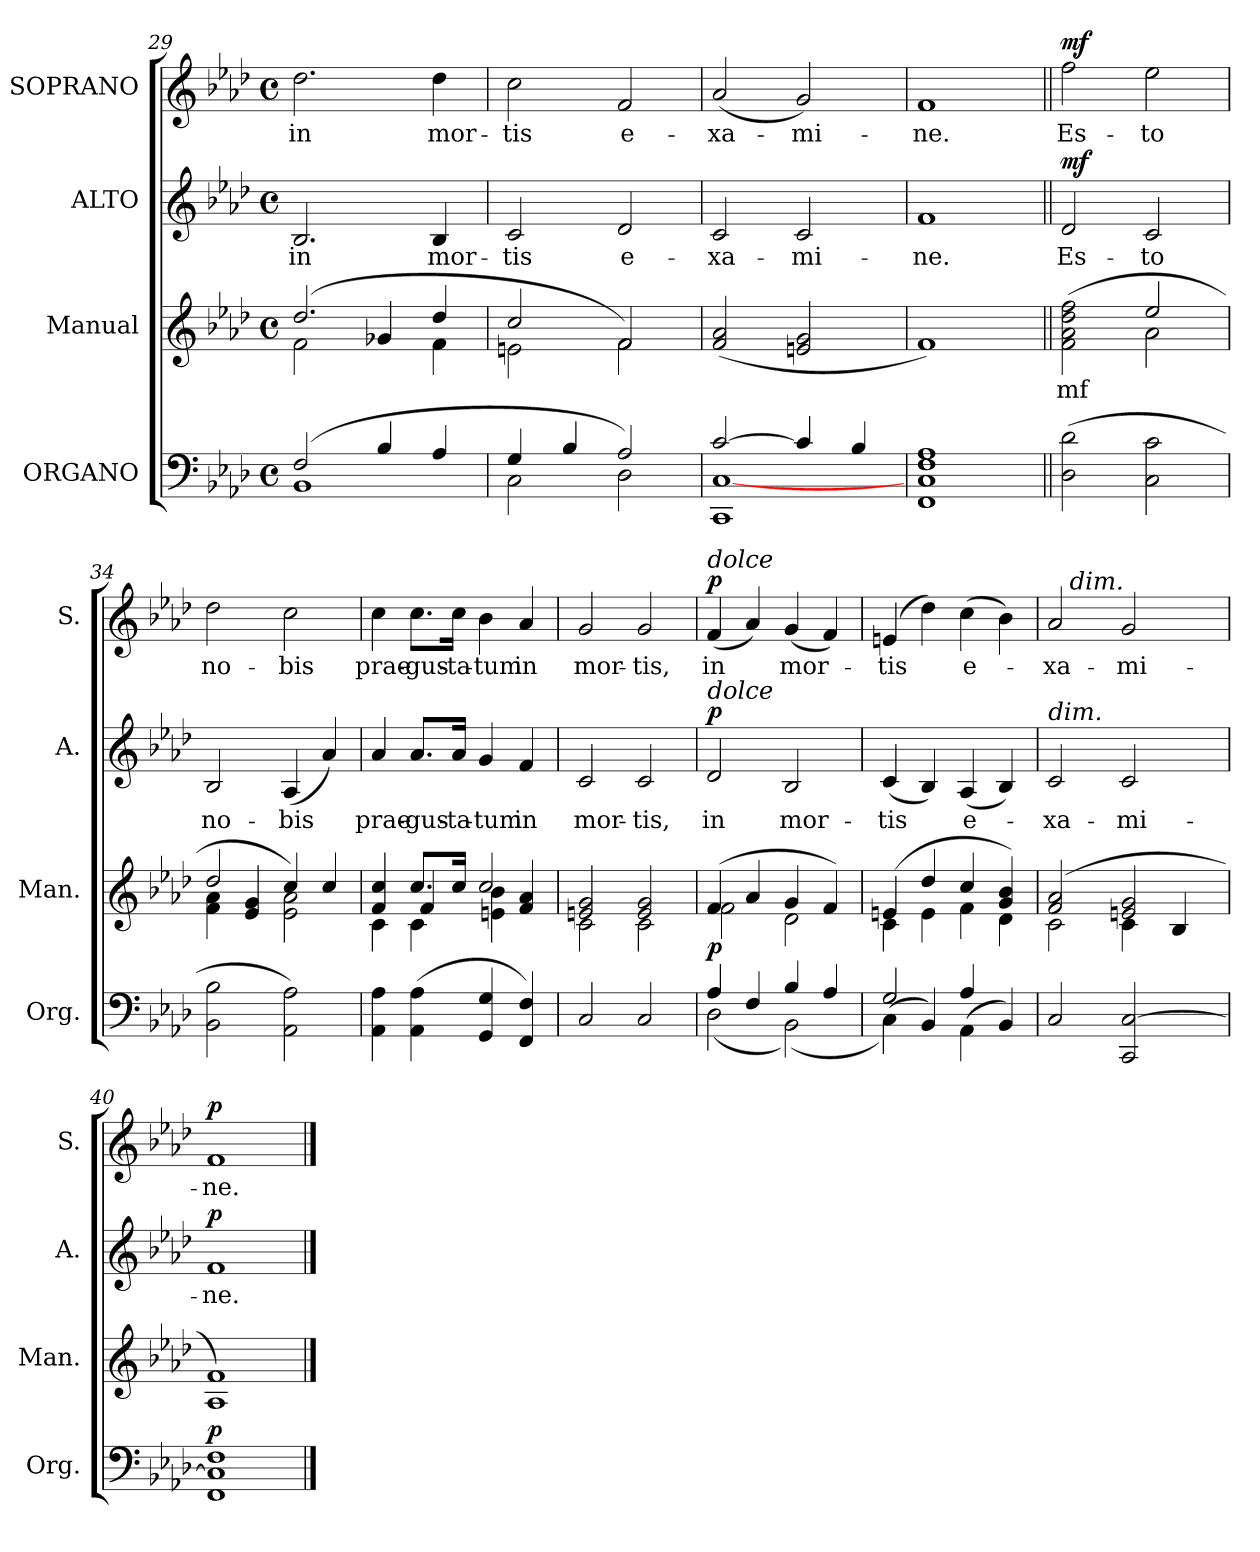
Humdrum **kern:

**kern	**dynam	**kern	**text	**kern	**text	**dynam	**kern	**text	**dynam
*part4	*part4	*part3	*part3	*part2	*part2	*part2	*part1	*part1	*part1
*staff4	*staff4	*staff3	*staff3	*staff2	*staff2	*staff2	*staff1	*staff1	*staff1
*I"ORGANO	*	*I"Manual	*	*I"ALTO	*	*	*I"SOPRANO	*	*
*I'Org.	*	*I'Man.	*	*I'A.	*	*	*I'S.	*	*
*clefF4	*	*clefG2	*	*clefG2	*	*	*clefG2	*	*
*k[b-e-a-d-]	*	*k[b-e-a-d-]	*	*k[b-e-a-d-]	*	*	*k[b-e-a-d-]	*	*
*A-:	*	*A-:	*	*A-:	*	*	*A-:	*	*
*M4/4	*	*M4/4	*	*M4/4	*	*	*M4/4	*	*
*met(c)	*	*met(c)	*	*met(c)	*	*	*met(c)	*	*
=29	=29	=29	=29	=29	=29	=29	=29	=29	=29
*^	*	*^	*	*	*	*	*	*	*
!	!	!	!	!	!	!	!LO:LY:b	!	!	!LO:LY:b	!
(2F/	1BB-	.	(2.dd-/	2f\	.	2.B-/	in	.	2.dd-\	in	.
4B-/	.	.	.	4g-X/	.	.	.	.	.	.	.
!	!	!	!	!	!	!	!LO:LY:b	!	!	!LO:LY:b	!
4A-/	.	.	4dd-/	4f\	.	4B-/	mor-	.	4dd-\	mor-	.
=30	=30	=30	=30	=30	=30	=30	=30	=30	=30	=30	=30
!	!	!	!	!	!	!	!LO:LY:b	!	!	!LO:LY:b	!
4G/	2C\	.	2cc/	2en\	.	2c/	-tis	.	2cc\	-tis	.
4B-/	.	.	.	.	.	.	.	.	.	.	.
!	!	!	!	!	!	!	!LO:LY:b	!	!	!LO:LY:b	!
2A-/)	2D-\	.	2f/)	2f\	.	2d-/	e-	.	2f/	e-	.
=31	=31	=31	=31	=31	=31	=31	=31	=31	=31	=31	=31
!	!	!	!	!	!	!	!LO:LY:b	!	!	!LO:LY:b	!
*	*	*	*v	*v	*	*	*	*	*	*	*
[>2c/	1CC [>1C	.	(<2f/ 2a-/	.	2c/	-xa-	.	(<2a-/	-xa-	.
!	!	!	!	!	!	!LO:LY:b	!	!	!LO:LY:b	!
4c/]	.	.	2en/ 2g/	.	2c/	-mi-	.	2g/)	-mi-	.
4B-/	.	.	.	.	.	.	.	.	.	.
*v	*v	*	*	*	*	*	*	*	*	*
=32	=32	=32	=32	=32	=32	=32	=32	=32	=32
!	!	!	!	!	!LO:LY:b	!	!	!LO:LY:b	!
1FF 1C 1F 1A-	.	1f)	.	1f	-ne.	.	1f	-ne.	.
!!LO:LB:g=z
=33||	=33||	=33||	=33||	=33||	=33||	=33||	=33||	=33||	=33||
!	!	!	!LO:LY:b	!	!LO:LY:b	!LO:DY:a	!	!LO:LY:b	!LO:DY:a
*	*	*^	*	*	*	*	*	*	*
(>2D-\ 2d-\	.	(>2f\ 2a-\ 2dd-\ 2ff\	2ryy	mf	2d-/	Es-	mf	2ff\	Es-	mf
!	!	!	!	!	!	!LO:LY:b	!	!	!LO:LY:b	!
2C\ 2c\	.	2ee-/	2a-\	.	2c/	-to	.	2ee-\	-to	.
=34	=34	=34	=34	=34	=34	=34	=34	=34	=34	=34
!	!	!	!	!	!	!LO:LY:b	!	!	!LO:LY:b	!
2BB-\ 2B-\	.	2dd-/	4f\ 4a-\	.	2B-/	no-	.	2dd-\	no-	.
.	.	.	4e-/ 4g/	.	.	.	.	.	.	.
!	!	!	!	!	!	!LO:LY:b	!	!	!LO:LY:b	!
2AA-\ 2A-\)	.	4cc/)	2e-\ 2a-\	.	(<4A-/	-bis	.	2cc\	-bis	.
.	.	4cc/	.	.	4a-/)	.	.	.	.	.
=35	=35	=35	=35	=35	=35	=35	=35	=35	=35	=35
*	*	*	*^	*	*	*	*	*	*	*
!	!	!	!	!	!	!	!LO:LY:b	!	!	!LO:LY:b	!
4AA-\ 4A-\	.	4f/ 4cc/	4c\	4ryy	.	4a-/	prae-	.	4cc\	prae-	.
!	!	!	!	!	!	!	!LO:LY:b	!	!	!LO:LY:b	!
(>4AA-\ 4A-\	.	8.cc/L	4c\	4f/	.	8.a-/L	-gus-	.	8.cc\L	-gus-	.
!	!	!	!	!	!	!	!LO:LY:b	!	!	!LO:LY:b	!
.	.	16cc/Jk	.	.	.	16a-/Jk	-ta-	.	16cc\Jk	-ta-	.
!	!	!	!	!	!	!	!LO:LY:b	!	!	!LO:LY:b	!
4GG/ 4G/	.	2cc/	4en\ 4b-\	2ryy	.	4g/	-tum	.	4b-\	-tum	.
!	!	!	!	!	!	!	!LO:LY:b	!	!	!LO:LY:b	!
4FF/ 4F/)	.	.	4f/ 4a-/	.	.	4f/	in	.	4a-/	in	.
*	*	*	*v	*v	*	*	*	*	*	*	*
=36	=36	=36	=36	=36	=36	=36	=36	=36	=36	=36
!	!	!	!	!	!	!LO:LY:b	!	!	!LO:LY:b	!
2C/	.	2en/ 2g/	2c\	.	2c/	mor-	.	2g/	mor-	.
!	!	!	!	!	!	!LO:LY:b	!	!	!LO:LY:b	!
2C/	.	2e/ 2g/	2c\	.	2c/	-tis,	.	2g/	-tis,	.
!!LO:PB:g=z
=37	=37	=37	=37	=37	=37	=37	=37	=37	=37	=37
*^	*	*	*	*	*	*	*	*	*	*
!	!	!	!	!	!	!	!	!	!LO:TX:a:i:t=dolce	!	!
!	!	!	!	!	!	!LO:TX:a:i:t=dolce	!	!	!	!	!
!	!	!LO:DY:a	!	!	!	!	!LO:LY:b	!LO:DY:a	!	!LO:LY:b	!LO:DY:a
4A-/	(<2D-\	p	(4f/	2f\	.	2d-/	in	p	(<4f/	in	p
4F/	.	.	4a-/	.	.	.	.	.	4a-/)	.	.
!	!	!	!	!	!	!	!LO:LY:b	!	!	!LO:LY:b	!
4B-/	(<2BB-\)	.	4g/	2d-\	.	2B-/	mor-	.	(<4g/	mor-	.
4A-/	.	.	4f/)	.	.	.	.	.	4f/)	.	.
=38	=38	=38	=38	=38	=38	=38	=38	=38	=38	=38	=38
!	!	!	!	!	!	!	!LO:LY:b	!	!	!LO:LY:b	!
2G/	(<4C\)	.	(4en/	4c\	.	(<4c/	-tis	.	(<4en/	-tis	.
.	4BB-/)	.	4dd-/	4e\	.	4B-/)	.	.	4dd-\)	.	.
!	!	!	!	!	!	!	!LO:LY:b	!	!	!LO:LY:b	!
4A-/	(<4AA-\	.	4cc/	4f\	.	(<4A-/	e-	.	(>4cc\	e-	.
4ryy	4BB-/)	.	4g/ 4b-/)	4d-\	.	4B-/)	.	.	4b-\)	.	.
=39	=39	=39	=39	=39	=39	=39	=39	=39	=39	=39	=39
!	!	!	!	!	!	!LO:TX:a:i:t=dim.	!	!	!	!	!
!LO:TX:a:i:t=dim.	!	!	!	!	!	!	!	!	!	!	!
!	!	!	!	!	!	!	!LO:LY:b	!	!	!LO:LY:b	!
*v	*v	*	*	*	*	*	*	*	*^	*	*
2C/	.	(2f/ 2a-/	2c\	.	2c/	-xa-	.	2a-/	16.ryy	-xa-	.
!	!	!	!	!	!	!	!	!	!LO:TX:a:i:t=dim.	!	!
.	.	.	.	.	.	.	.	.	2ryy	.	.
!	!	!	!	!	!	!LO:LY:b	!	!	!	!LO:LY:b	!
2CC/ [>2C/	.	2en/ 2g/	4c\	.	2c/	-mi-	.	2g/	.	-mi-	.
.	.	.	.	.	.	.	.	.	4ryy	.	.
.	.	.	4B-/	.	.	.	.	.	.	.	.
.	.	.	.	.	.	.	.	.	8ryy	.	.
.	.	.	.	.	.	.	.	.	32ryy	.	.
=40	=40	=40	=40	=40	=40	=40	=40	=40	=40	=40	=40
!	!LO:DY:a	!	!	!	!	!LO:LY:b	!LO:DY:a	!	!	!LO:LY:b	!LO:DY:a
*	*	*v	*v	*	*	*	*	*v	*v	*	*
1FF 1C] 1F	p	1A- 1f)	.	1f	-ne.	p	1f	-ne.	p
==	==	==	==	==	==	==	==	==	==
*-	*-	*-	*-	*-	*-	*-	*-	*-	*-
